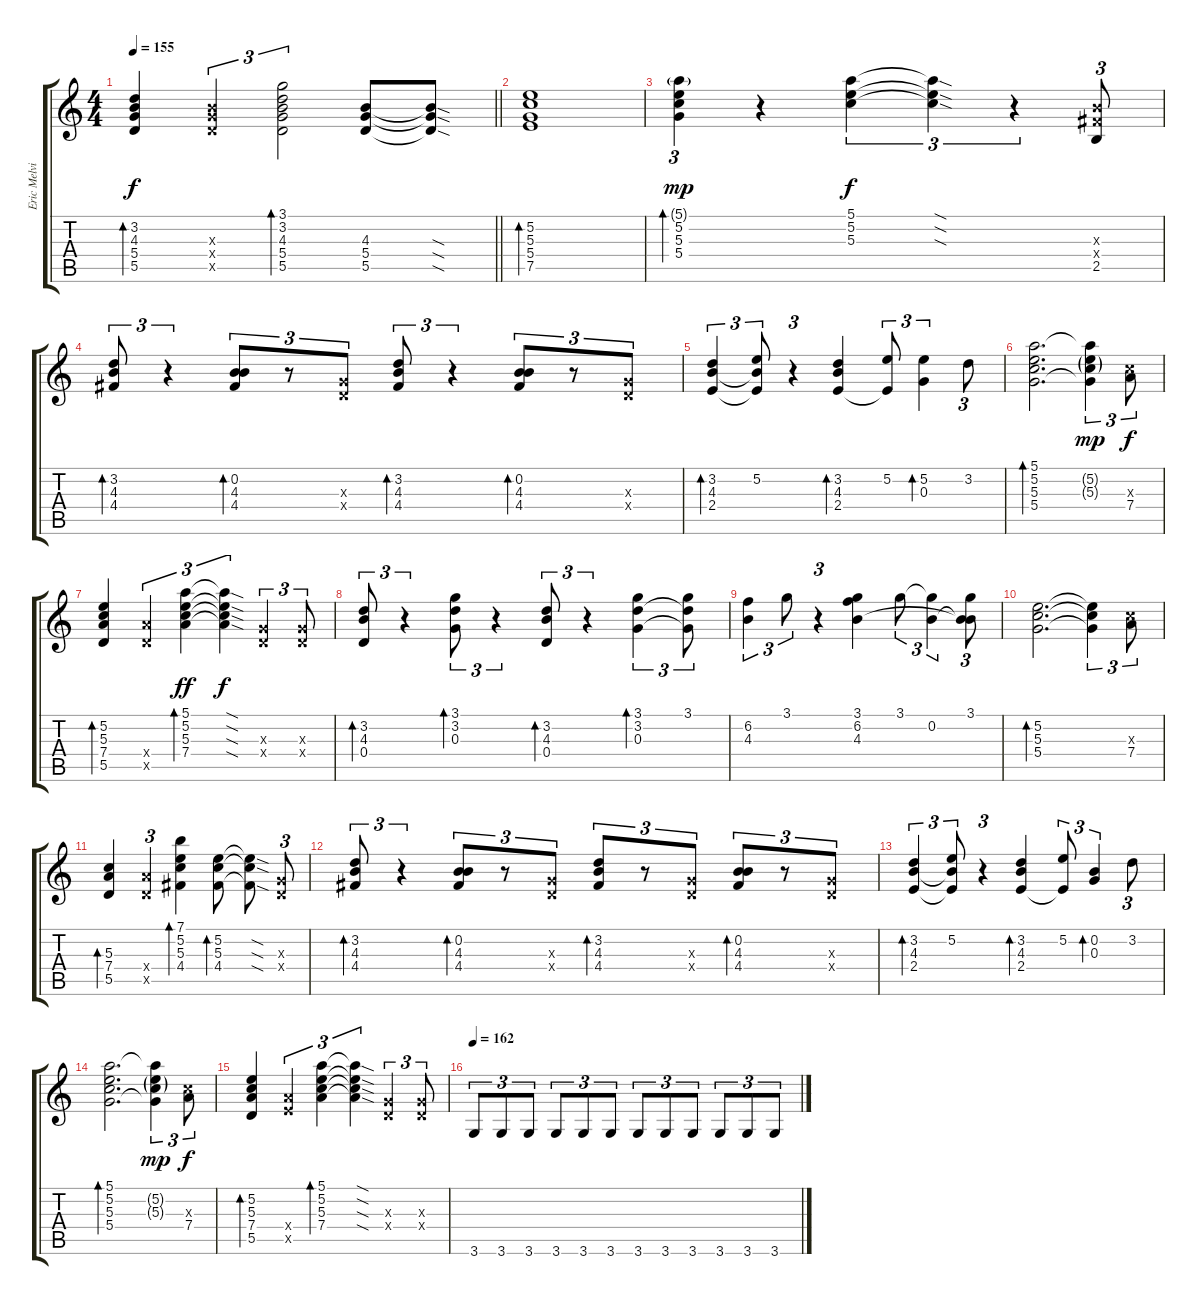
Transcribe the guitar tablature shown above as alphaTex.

\track ("Eric Melvin" "Eric Melvi") {instrument distortionguitar}
\staff {score tabs}
\tuning (E4 B3 G3 D3 A2 E2) {hide}
\ts (4 4)
\tempo 155
\clef g2
\barLineRight lightlight
\ks c
(3.2 4.3 5.4 5.5).4{bd 240 dy f} (4.3{x} 5.4{x} 5.5{x}).4{tu (3 2)} (3.1 3.2 4.3 5.4 5.5).2{tu (3 2) bd 120} (4.3 5.4 5.5).8 (4.3{sod t} 5.4{sod t} 5.5{sod t}).8 |
\section ("" "")
(5.2 5.3 5.4 7.5).1{bd 480} |
(5.1{g} 5.2 5.3 5.4).4{tu (3 2) bd 120 dy mp} r.4 (5.1 5.2 5.3).4{tu (3 2) dy f} (5.1{sod t} 5.2{sod t} 5.3{sod t}).4{tu (3 2)} r.4{tu (3 2)} (4.3{x} 4.4{x} 2.5).8{tu (3 2)} |
(3.2 4.3 4.4).8{tu (3 2) bd 120} r.4{tu (3 2)} (0.2 4.3 4.4).8{tu (3 2) bd 120} r.8{tu (3 2)} (0.3{x} 0.4{x}).8{tu (3 2)} (3.2 4.3 4.4).8{tu (3 2) bd 120} r.4{tu (3 2)} (0.2 4.3 4.4).8{tu (3 2) bd 120} r.8{tu (3 2)} (0.3{x} 0.4{x}).8{tu (3 2)} |
(3.2 4.3 2.4).4{tu (3 2) bd 60} (5.2 4.3{t} 2.4{t}).8{tu (3 2)} r.4{tu (3 2)} (3.2 4.3 2.4).4{bd 120} (5.2 2.4{t}).8{tu (3 2)} (5.2 0.3).4{tu (3 2) bd 60} 3.2.8{tu (3 2)} |
(5.1 5.2 5.3 5.4).2{d bd 120} (5.1{t} 5.2{g} 5.3{g} 5.4{t}).4{tu (3 2) dy mp} (5.3{x} 7.4).8{tu (3 2) dy f} |
(5.2 5.3 7.4 5.5).4{bd 120} (7.4{x} 5.5{x}).4{tu (3 2)} (5.1 5.2 5.3 7.4).4{tu (3 2) bd 120 dy ff} (5.1{sod t} 5.2{sod t} 5.3{sod t} 7.4{sod t}).4{tu (3 2) dy f} (0.3{x} 0.4{x}).4{tu (3 2)} (0.3{x} 0.4{x}).8{tu (3 2)} |
(3.2 4.3 0.4).8{tu (3 2) bd 120} r.4{tu (3 2)} (3.1 3.2 0.3).8{tu (3 2) bd 120} r.4{tu (3 2)} (3.2 4.3 0.4).8{tu (3 2) bd 120} r.4{tu (3 2)} (3.1 3.2 0.3).4{tu (3 2) bd 120} (3.1 3.2{t} 0.3{t}).8{tu (3 2)} |
(6.2 4.3).4{tu (3 2)} 3.1.8{tu (3 2)} r.4{tu (3 2)} (3.1 6.2 4.3).4 3.1.8{tu (3 2)} (3.1{t} 0.2).4{tu (3 2)} (3.1 0.2{t} 4.3{t}).8{tu (3 2)} |
(5.2 5.3 5.4).2{d bd 120} (5.2{t} 5.3{t} 5.4{t}).4{tu (3 2)} (5.3{x} 7.4).8{tu (3 2)} |
(5.3 7.4 5.5).4{bd 120} (7.4{x} 5.5{x}).4{tu (3 2)} (7.1 5.2 5.3 4.4).4{bd 120} (5.2 5.3 4.4).8{bd 120} (5.2{sod t} 5.3{sod t} 4.4{sod t}).8 (0.3{x} 0.4{x}).8{tu (3 2)} |
(3.2 4.3 4.4).8{tu (3 2) bd 120} r.4{tu (3 2)} (0.2 4.3 4.4).8{tu (3 2) bd 120} r.8{tu (3 2)} (0.3{x} 0.4{x}).8{tu (3 2)} (3.2 4.3 4.4).8{tu (3 2) bd 120} r.8{tu (3 2)} (0.3{x} 0.4{x}).8{tu (3 2)} (0.2 4.3 4.4).8{tu (3 2) bd 120} r.8{tu (3 2)} (0.3{x} 0.4{x}).8{tu (3 2)} |
(3.2 4.3 2.4).4{tu (3 2) bd 60} (5.2 4.3{t} 2.4{t}).8{tu (3 2)} r.4{tu (3 2)} (3.2 4.3 2.4).4{bd 120} (5.2 2.4{t}).8{tu (3 2)} (0.2 0.3).4{tu (3 2) bd 60} 3.2.8{tu (3 2)} |
(5.1 5.2 5.3 5.4).2{d bd 120} (5.1{t} 5.2{g} 5.3{g} 5.4{t}).4{tu (3 2) dy mp} (5.3{x} 7.4).8{tu (3 2) dy f} |
(5.2 5.3 7.4 5.5).4{bd 120} (7.4{x} 7.5{x}).4{tu (3 2)} (5.1 5.2 5.3 7.4).4{tu (3 2) bd 120} (5.1{sod t} 5.2{sod t} 5.3{sod t} 7.4{sod t}).4{tu (3 2)} (0.3{x} 0.4{x}).4{tu (3 2)} (0.3{x} 0.4{x}).8{tu (3 2)} |
\tempo 162
3.6.8{tu (3 2) volume 12 instrument distortionguitar} 3.6.8{tu (3 2)} 3.6.8{tu (3 2)} 3.6.8{tu (3 2)} 3.6.8{tu (3 2)} 3.6.8{tu (3 2)} 3.6.8{tu (3 2)} 3.6.8{tu (3 2)} 3.6.8{tu (3 2)} 3.6.8{tu (3 2)} 3.6.8{tu (3 2)} 3.6.8{tu (3 2)}
